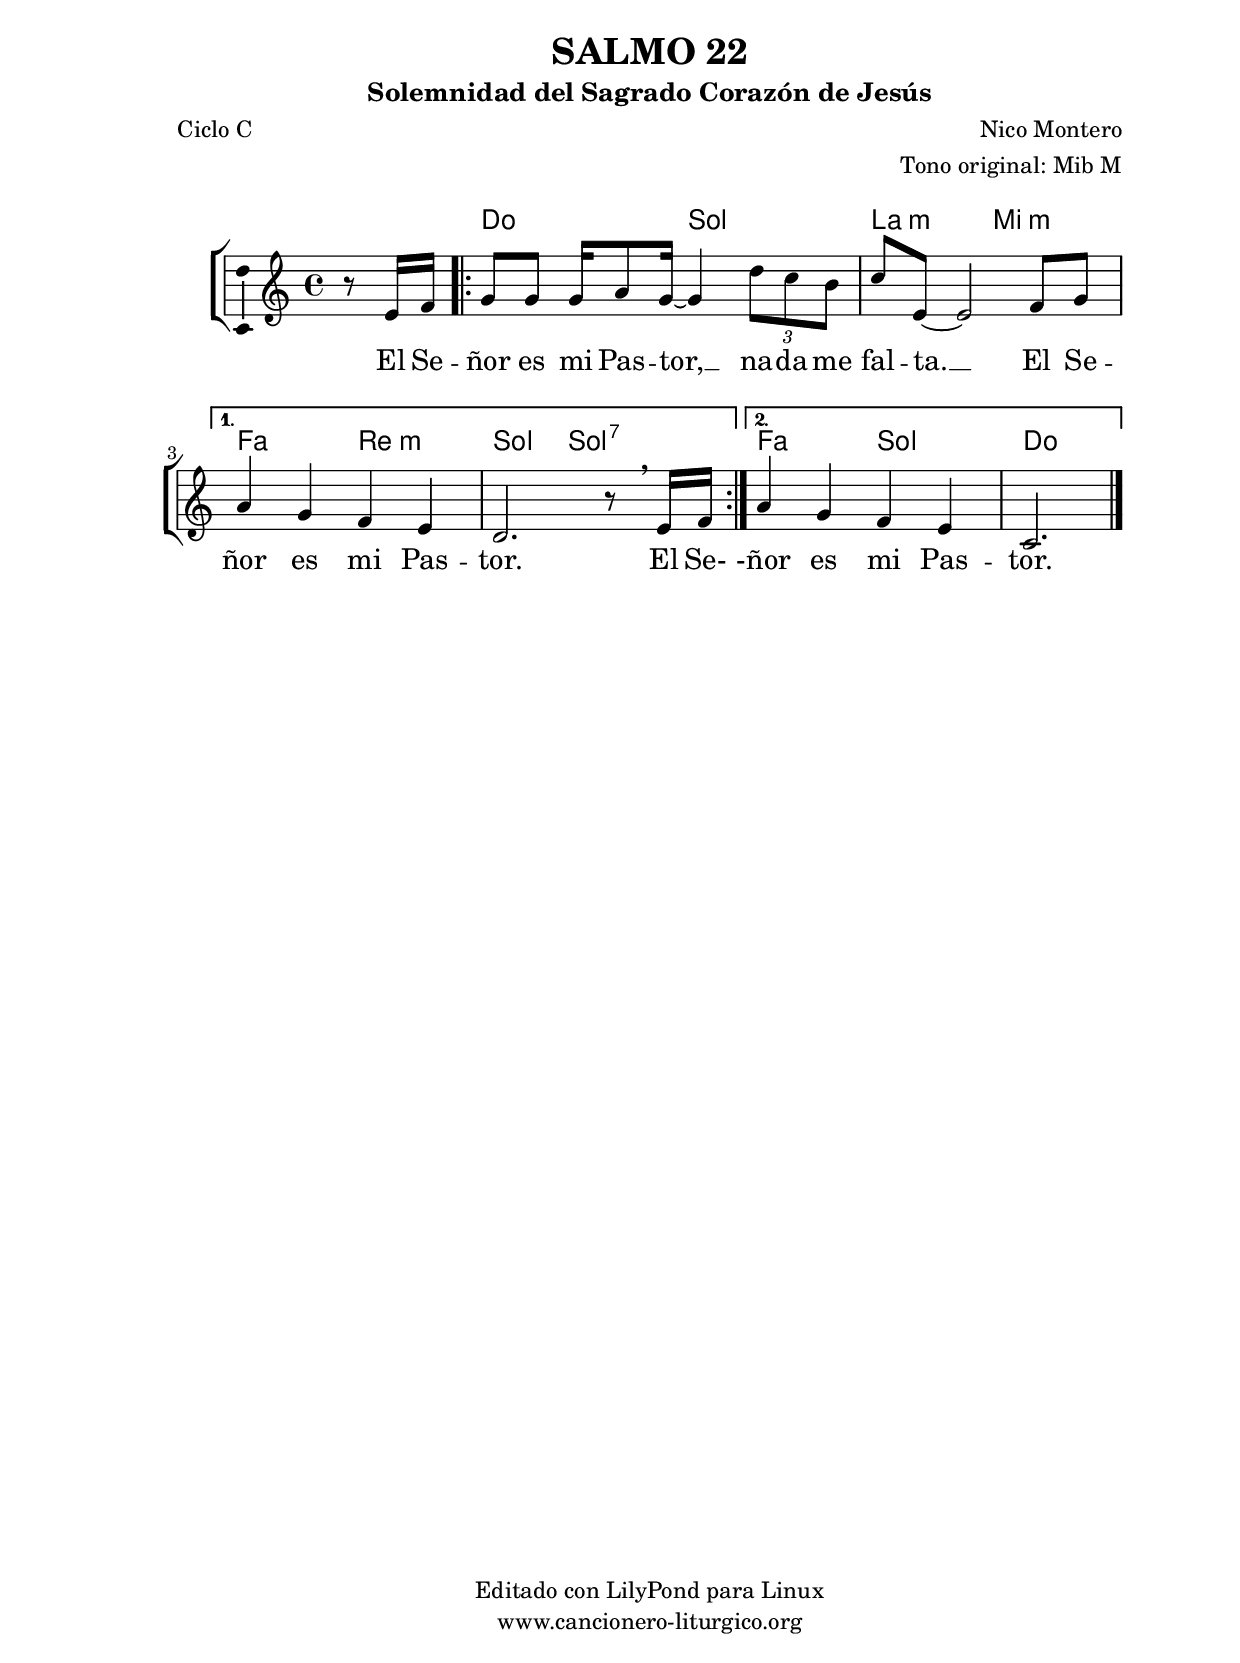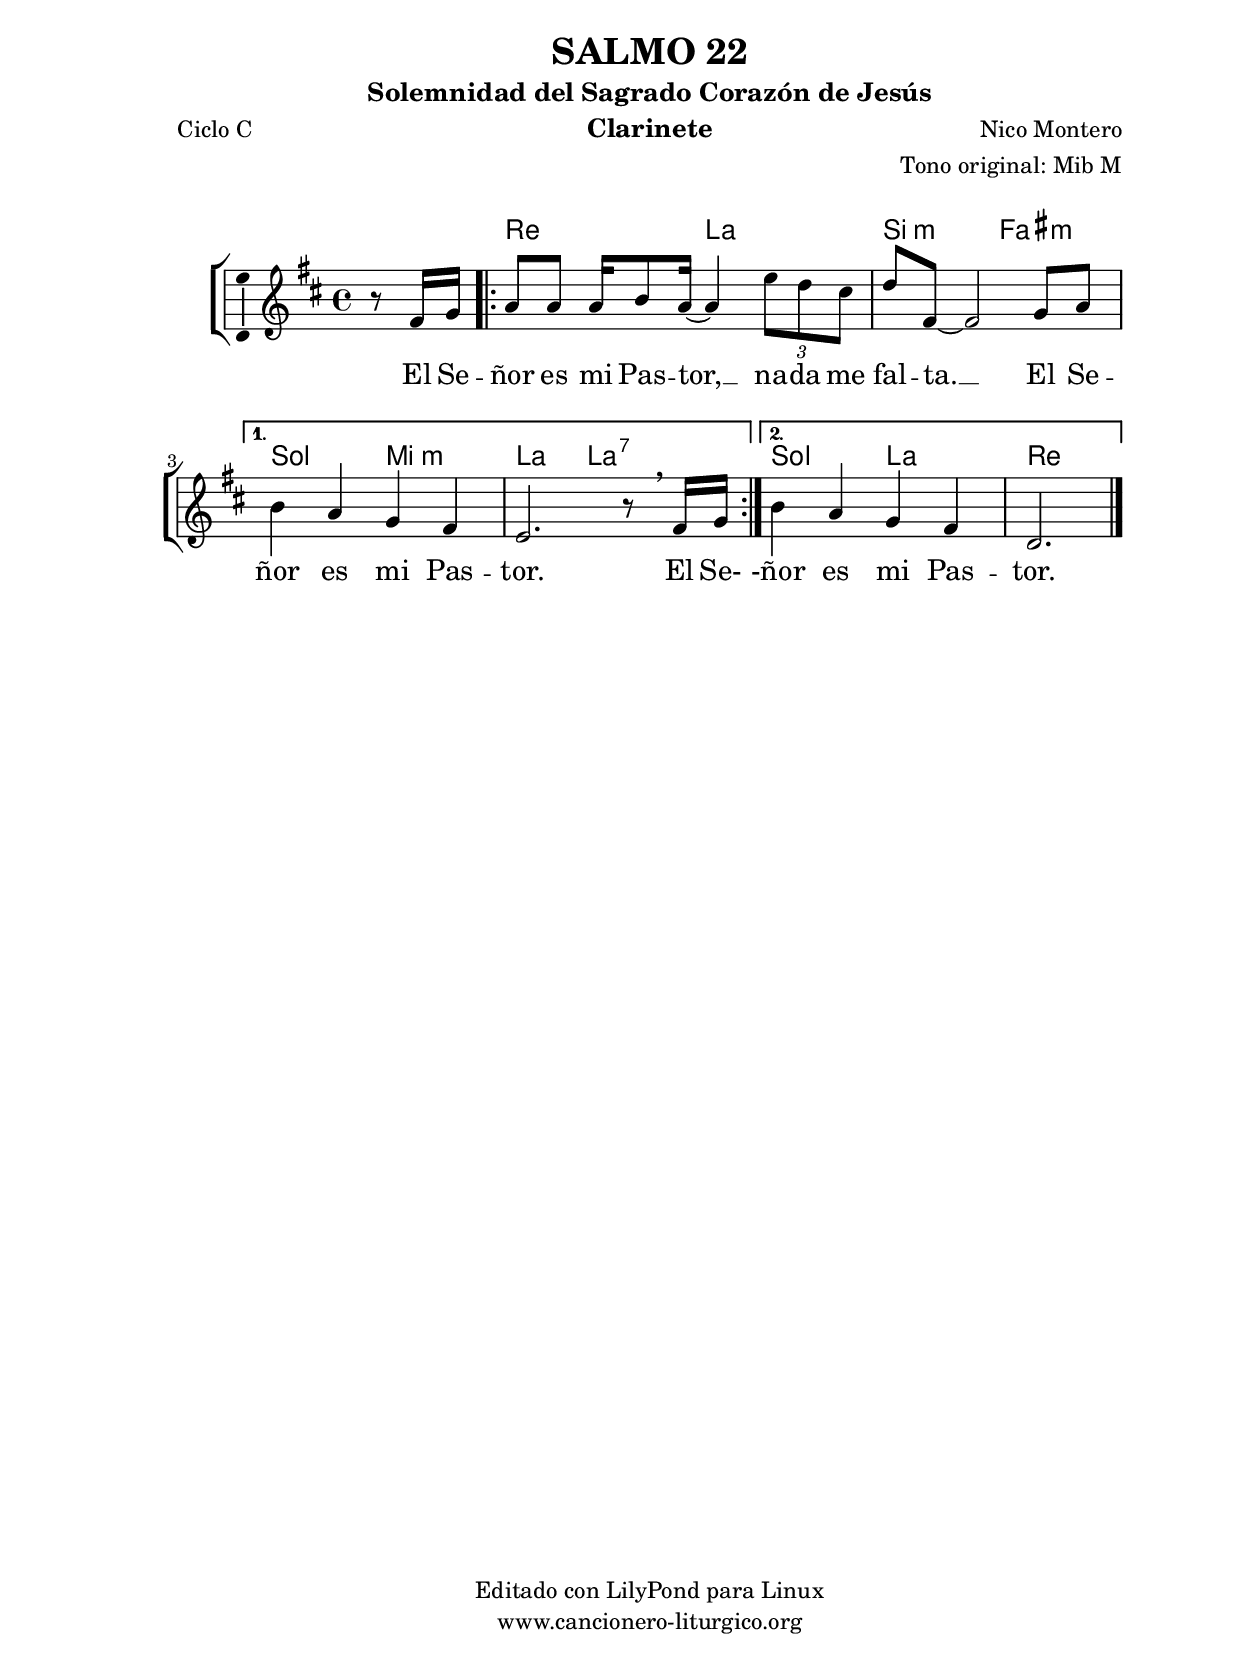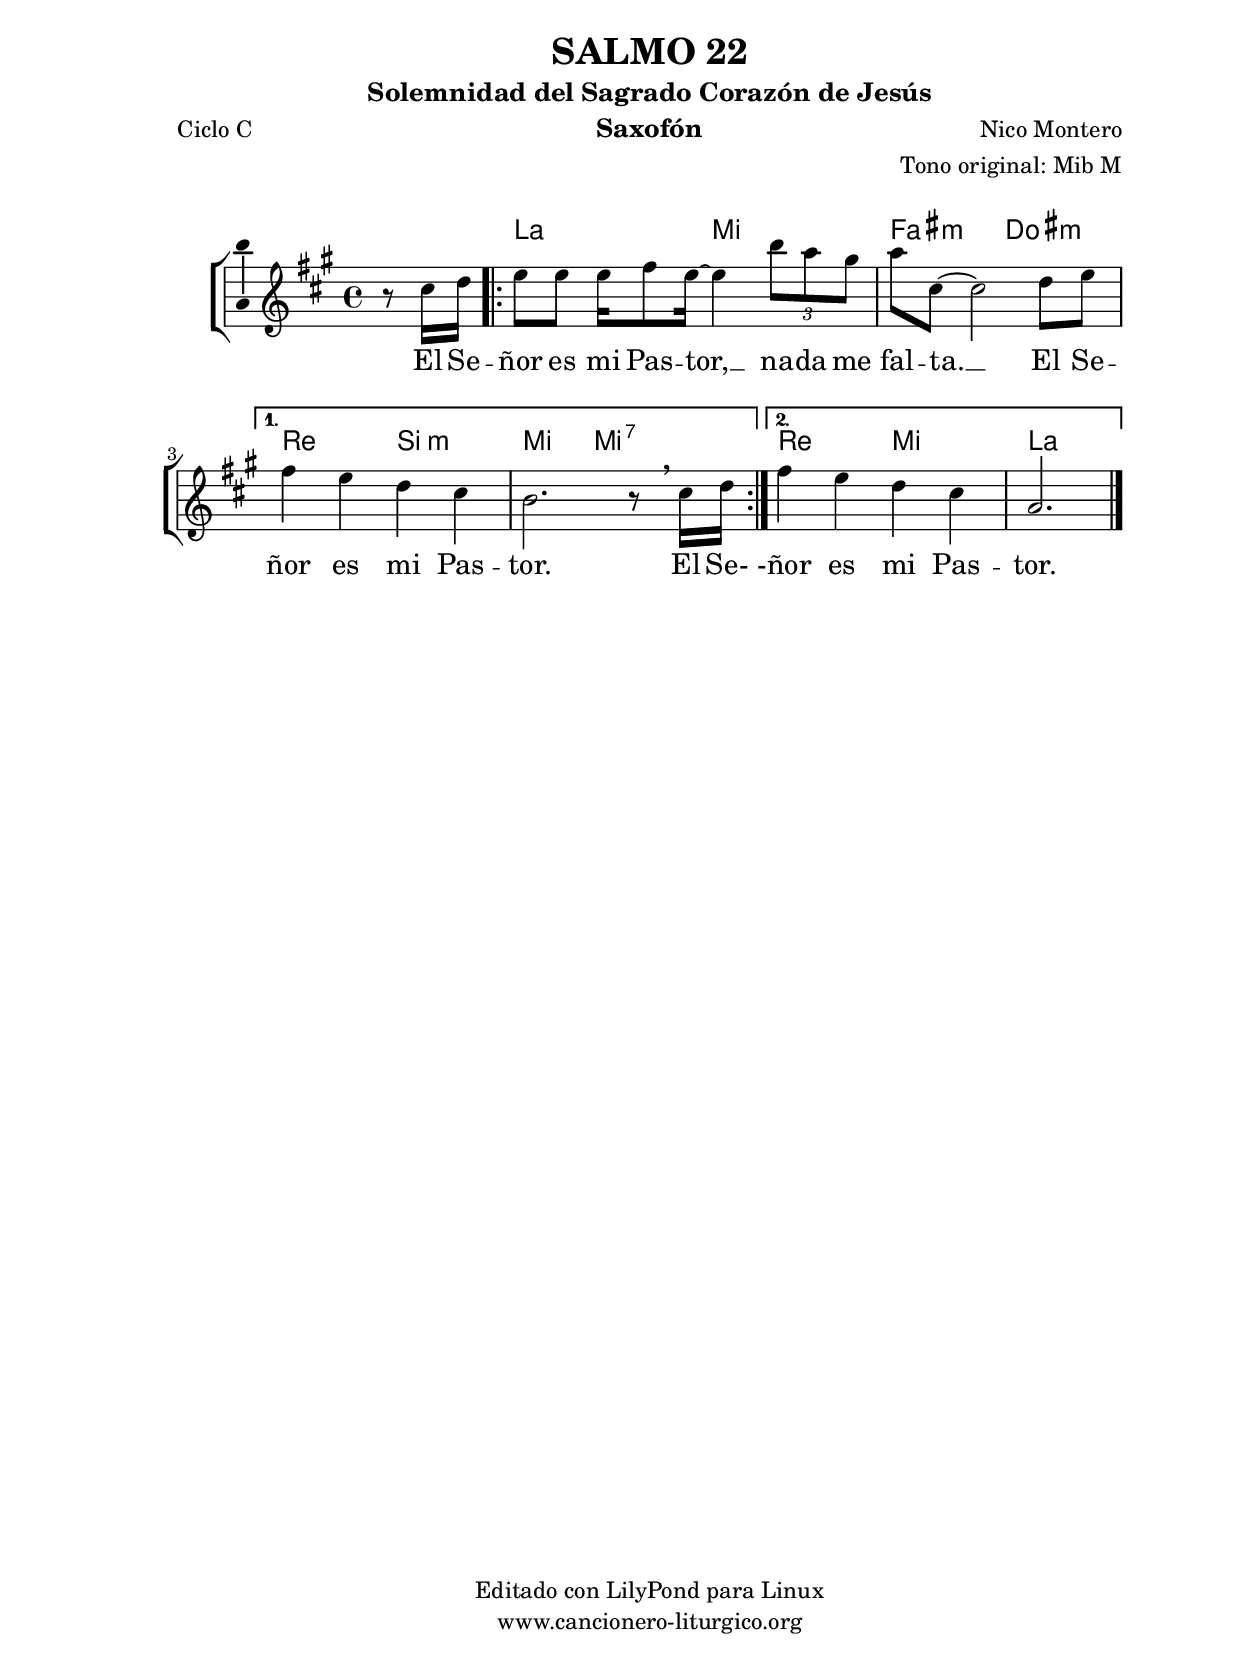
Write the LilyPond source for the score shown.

%
%para convertir .midi en .wav:
%timidity filename.midi -Ow -o finename.wav
%
%
%Para convertir de .wav a .mp3:
%lame -h -m j filename.wav
%
%
%para escuchar el midi:
%timidity nombrefichero.midi
%


%versión de lilypond para la que se ha escrito esta partitura:
\version "2.16.0"

	%Tamaño papel
	#(set-default-paper-size "a4")
	%Tamaño partitura
	#(set-global-staff-size 20)
	%No responde al pulsar sobre una nota
	#(ly:set-option 'point-and-click #f)

%parámetros del encabezamiento:
\header {
	title = "SALMO 22"
	subtitle = "Solemnidad del Sagrado Corazón de Jesús"
	composer = "Nico Montero"
	poet = "Ciclo C"
	meter = ""
	arranger = "Tono original: Mib M"
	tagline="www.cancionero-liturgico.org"
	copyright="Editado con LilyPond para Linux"
	tiempo = "Ordinario"
	usos = "Salmo"
	letra = "El Señor es mi pastor, nada me falta. El Señor es mi pastor."
	}

%parámetros asociados al papel:
\paper  {
	oddHeaderMarkup = \markup {\fill-line { \on-the-fly #not-first-page \fromproperty #'header:title \on-the-fly #not-first-page \fromproperty #'header:composer }}
	evenHeaderMarkup = \markup {\fill-line { \fromproperty #'header:composer \fromproperty #'header:title }}
	#(set-paper-size "a4")
	print-page-number = ##f
	first-page-number = 1
	print-first-page-number = ##f
%	head-separation = 3.0 \cm
	top-margin = 2.0 \cm
	bottom-margin = 0.5\cm
%%%	bottom-margin = -1.0\cm
	left-margin = 3.0 \cm
	line-width = 16.0 \cm 
	indent = 8\mm
	interscoreline = 2.\mm
	between-system-space = 15\mm
%	para que las partituras no llenen la hoja:
	ragged-bottom = ##t
%	idem para la última hoja:
	ragged-last-bottom = ##f
%	para que las partituras llenen el ancho del papel:
	ragged-last = ##f
	after-title-space = 2.5 \cm
%page-count=1
%system-count=1

	%Flexible Vertical Spacing
%	markup-markup-spacing =
%	#'((basic-distance . 15) (minimum-distance . 15) (padding . 3))
	markup-system-spacing =
	#'((basic-distance . 15) (minimum-distance . 15) (padding . 3))
	system-system-spacing =
	#'((basic-distance . 15) (minimum-distance . 15) (padding . 3))
	score-system-spacing =
	#'((basic-distance . 15) (minimum-distance . 15) (padding . 5))
%	top-system-spacing = % header
%	#'((basic-distance . 8) (minimum-distance . 0) (padding . 3))
%	top-markup-spacing =
%	#'((basic-distance . 20) (minimum-distance . 20) (padding . 3))
	last-bottom-spacing = % footer
	#'((basic-distance . 5) (minimum-distance . 5) (padding . 3))
%	score-markup-spacing =
%	#'((basic-distance . 16) (minimum-distance . 13) (padding . 3))

	}


%parámetros que afectan a toda la partitura:
global =  {
	%clave de sol (G):
	\clef G
	%armadura:
	\transpose ees c
	\key ees \major
	\tempo 4=74
	\set Score.tempoHideNote = ##t
	}


acordes = {
	\italianChords
	\chordmode {
	\transpose ees c
{

s4
\repeat volta 2 {
ees2 bes c:m g:m
}
\alternative {
{
aes2 f:m bes bes:7
}
{
aes2 bes ees2. %%%s4
}
}

	}
	}
}


melodia = 
	\transpose ees c
{
	\relative c''{

\time 4/4

\partial4
r8 g16 aes
\repeat volta 2 {
%%%%%%%%%%%%%%%bes8 bes bes16 c8 bes16~bes4 f'16 ees8 d16
bes8 bes bes16 c8 bes16~bes4 \tuplet3/2{f'8 ees d}
ees8 g,~g2 aes8 bes
}
\alternative {
{
c4 bes aes g
f2. r8 \breathe g16 aes
}
{
c4 bes aes g
ees2. %%%s4
}
}

	\bar "|."
	}
	}


texto = \lyricmode {
El Se -- ñor es mi Pas -- tor, __ na -- da me fal -- ta. __
El Se -- ñor es mi Pas -- tor.
El Se-
-ñor es mi Pas -- tor.
	}


acordesStaff = \context ChordNames = acordesStaff <<
	\set chordChanges = ##t
	\acordes
	>>


vozStaff = \context Voice = vozStaff
\with {\consists "Ambitus_engraver"}
<<
%	\set Staff.instrumentName = ""
%	\set Staff.shortInstrumentName = ""
%	\set Staff.midiInstrument = #"clarinet"
%	\set Staff.midiInstrument = #"cello"
%	\set Staff.midiInstrument = #"flute"
	\set Staff.midiInstrument = #"electric guitar (jazz)"
%	\set Staff.midiInstrument = #"english horn"
%	\set Staff.midiInstrument = #"violin"
%	\set Staff.midiInstrument = #"glockenspiel"
	\set Staff.midiMinimumVolume = #0.7
	\set Staff.midiMaximumVolume = #0.9
	\global
	\melodia
	>>


textoStaff = \context Lyrics = textoStaff <<
	\lyricsto vozStaff \texto
	>>

\book {
	\score {
		\context ChoirStaff {
			\override StaffGroup.SystemStartBracket #'collapse-height = #1
			\override Score.SystemStartBar #'collapse-height = #1
			<<
			\acordesStaff
			\vozStaff
			\textoStaff
			>>
			}
		\layout {
	    		\context {
				\Lyrics
				\override LyricText #'font-size = #2
				}
	   		 \context {
				\Score
				%fontSize = #3
				\override StaffSymbol #'staff-space = #(magstep +3)
				%\override Beam #'thickness = #0.55
				%\override SpacingSpanner #'spacing-increment = #1.0
				%\override Slur #'height-limit = #1.5
				}
			}
		}
	\score {
		\unfoldRepeats
		\context ChoirStaff {
			<<
			\acordesStaff
			\vozStaff
			>>
			}
		\midi {
	  		\context {
	  			\Score
				tempoWholesPerMinute = #(ly:make-moment 70 4)
				}
			}
		}
	}

%Partitura para clarinete
#(define output-suffix "C")
\book {
	\header{
		instrument = "Clarinete"
		}
	\score {
		\context ChoirStaff {
			\override StaffGroup.SystemStartBracket #'collapse-height = #1
			\override Score.SystemStartBar #'collapse-height = #1
\transpose c d
			<<
			\acordesStaff
			\vozStaff
			\textoStaff
			>>
			}
		\layout {
	    		\context {
				\Lyrics
				\override LyricText #'font-size = #2
				}
	   		 \context {
				\Score
				%fontSize = #3
				\override StaffSymbol #'staff-space = #(magstep +3)
				%\override Beam #'thickness = #0.55
				%\override SpacingSpanner #'spacing-increment = #1.0
				%\override Slur #'height-limit = #1.5
				}
			}
		}
	}

%Partitura para saxofón
#(define output-suffix "S")
\book {
	\header{
		instrument = "Saxofón"
		}
	\score {
		\context ChoirStaff {
			\override StaffGroup.SystemStartBracket #'collapse-height = #1
			\override Score.SystemStartBar #'collapse-height = #1
\transpose c a
			<<
			\acordesStaff
			\vozStaff
			\textoStaff
			>>
			}
		\layout {
	    		\context {
				\Lyrics
				\override LyricText #'font-size = #2
				}
	   		 \context {
				\Score
				%fontSize = #3
				\override StaffSymbol #'staff-space = #(magstep +3)
				%\override Beam #'thickness = #0.55
				%\override SpacingSpanner #'spacing-increment = #1.0
				%\override Slur #'height-limit = #1.5
				}
			}
		}
	}

